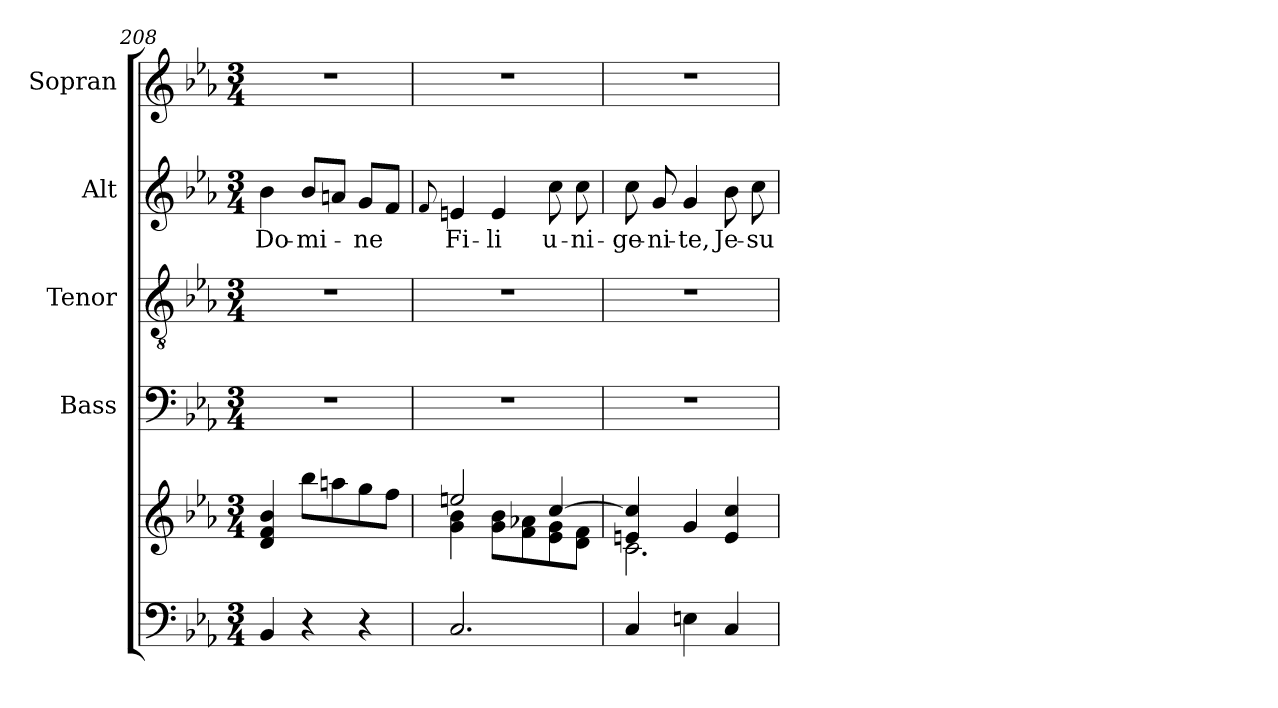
**kern	**kern	**kern	**kern	**kern	**text	**kern
*part5	*part5	*part4	*part3	*part2	*part2	*part1
*staff6	*staff5	*staff4	*staff3	*staff2	*staff2	*staff1
*	*	*I"Bass	*I"Tenor	*I"Alt	*	*I"Sopran
*	*	*I'B.	*I'T.	*I'A.	*	*I'S.
*clefF4	*clefG2	*clefF4	*clefGv2	*clefG2	*	*clefG2
*k[b-e-a-]	*k[b-e-a-]	*k[b-e-a-]	*k[b-e-a-]	*k[b-e-a-]	*	*k[b-e-a-]
*E-:	*E-:	*E-:	*E-:	*E-:	*	*E-:
*M3/4	*M3/4	*M3/4	*M3/4	*M3/4	*	*M3/4
=208	=208	=208	=208	=208	=208	=208
!	!	!	!	!	!LO:LY:b	!
4BB-/	4d/ 4f/ 4b-/	2.r	2.r	4b-\	Do-	2.r
!	!	!	!	!	!LO:LY:b	!
4r	8bb-\L	.	.	8b-/L	-mi-	.
.	8aan\	.	.	8an/J	.	.
!	!	!	!	!	!LO:LY:b	!
4r	8gg\	.	.	8g/L	-ne	.
.	8ff\J	.	.	8f/J	.	.
=209	=209	=209	=209	=209	=209	=209
.	.	.	.	8qqf/	.	.
*	*^	*	*	*	*	*
!	!	!	!	!	!	!LO:LY:b	!
2.C/	2een/	4g\ 4b-\	2.r	2.r	4en/	Fi-	2.r
!	!	!	!	!	!	!LO:LY:b	!
.	.	8g\ 8b-\L	.	.	4e/	-li	.
.	.	8f\ 8a-X\	.	.	.	.	.
!	!	!	!	!	!	!LO:LY:b	!
.	[>4cc/	8e-\ 8g\	.	.	8cc\	u-	.
!	!	!	!	!	!	!LO:LY:b	!
.	.	8d\ 8f\J	.	.	8cc\	-ni-	.
=210	=210	=210	=210	=210	=210	=210	=210
!	!	!	!	!	!	!LO:LY:b	!
4C/	4en/ 4cc/]	2.c\	2.r	2.r	8cc\	-ge-	2.r
!	!	!	!	!	!	!LO:LY:b	!
.	.	.	.	.	8g/	-ni-	.
!	!	!	!	!	!	!LO:LY:b	!
4En\	4g/	.	.	.	4g/	-te,	.
!	!	!	!	!	!	!LO:LY:b	!
4C/	4e/ 4cc/	.	.	.	8b-\	Je-	.
!	!	!	!	!	!	!LO:LY:b	!
.	.	.	.	.	8cc\	-su	.
*	*v	*v	*	*	*	*	*
=	=	=	=	=	=	=
*-	*-	*-	*-	*-	*-	*-
